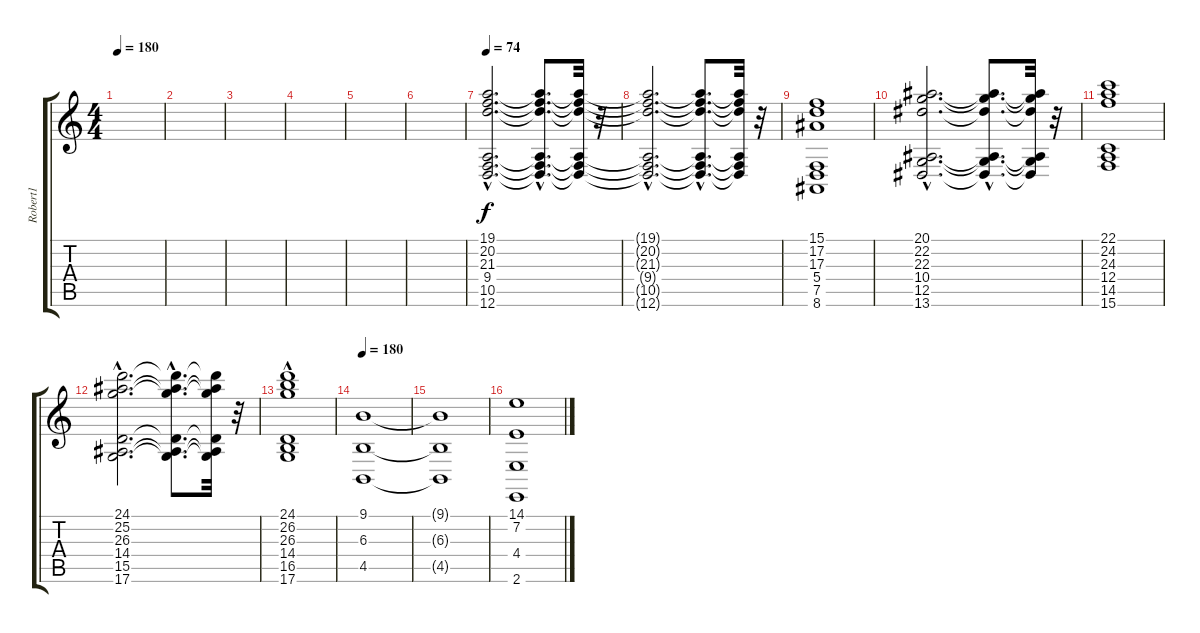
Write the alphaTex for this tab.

\track ("Robert1" "Robert1") {instrument pad4choir}
\staff {score tabs}
\tuning (D4 A3 F3 C3 G2 D2) {hide}
\ts (4 4)
\tempo 180
\clef g2
\ks c
|
|
|
|
|
|
\tempo 74
(19.1{hac} 20.2{hac} 21.3{hac} 9.4{hac} 10.5{hac} 12.6{hac}).2{d volume 6} (19.1{hac t} 20.2{hac t} 21.3{hac t} 9.4{hac t} 10.5{hac t} 12.6{hac t}).8{d} (19.1{t} 20.2{t} 21.3{t} 9.4{t} 10.5{t} 12.6{t}).32 r.32 |
(19.1{hac t} 20.2{hac t} 21.3{hac t} 9.4{hac t} 10.5{hac t} 12.6{hac t}).2{d} (19.1{hac t} 20.2{hac t} 21.3{hac t} 9.4{hac t} 10.5{hac t} 12.6{hac t}).8{d} (19.1{t} 20.2{t} 21.3{t} 9.4{t} 10.5{t} 12.6{t}).32 r.32 |
(15.1 17.2 17.3 5.4 7.5 8.6).1 |
(20.1{hac} 22.2{hac} 22.3{hac} 10.4{hac} 12.5{hac} 13.6{hac}).2{d} (20.1{hac t} 22.2{hac t} 22.3{hac t} 10.4{hac t} 12.5{hac t} 13.6{hac t}).8{d} (20.1{t} 22.2{t} 22.3{t} 10.4{t} 12.5{t} 13.6{t}).32 r.32 |
(22.1 24.2 24.3 12.4 14.5 15.6).1 |
(24.1{hac} 25.2{hac} 26.3{hac} 14.4{hac} 15.5{hac} 17.6{hac}).2{d} (24.1{hac t} 25.2{hac t} 26.3{hac t} 14.4{hac t} 15.5{hac t} 17.6{hac t}).8{d} (24.1{t} 25.2{t} 26.3{t} 14.4{t} 15.5{t} 17.6{t}).32 r.32 |
(24.1 26.2{hac} 26.3{hac} 14.4 16.5{hac} 17.6{hac}).1 |
\tempo 180
(9.1 6.3 4.5).1 |
(9.1{t} 6.3{t} 4.5{t}).1 |
(14.1 7.2 4.4 2.6).1
